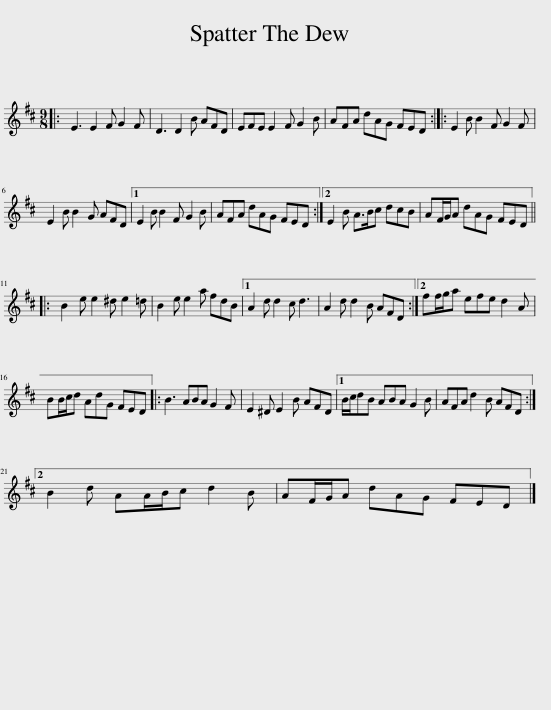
X:1
L:1/8
M:9/8
I:linebreak $
K:D
V:1 treble
V:1
|: E3 E2 F G2 F | D3 D2 B AFD | EFE E2 F G2 B | AFA dAG FED :: E2 B B2 F G2 F |$ %5
 E2 B B2 G AFD |1 E2 B B2 F G2 B | AFA dAG FED :|2 E2 B A>Bc dcB | AF/G/A dAG FED |:$ %10
 B2 e e2 ^d e2 =d | B2 e e2 a fdB |1 A2 d d2 c d3 | A2 d d2 B AFD :|2 ff/g/a efe d2 A |$ %15
 BB/c/d AdG FED |: B3 ABA G2 F | E2 ^D E2 B AFD |1 B/c/dB ABA G2 B | AFA d2 B AFD :|2$ %20
 B2 d AA/B/c d2 B | AF/G/A dAG FED |] %22
